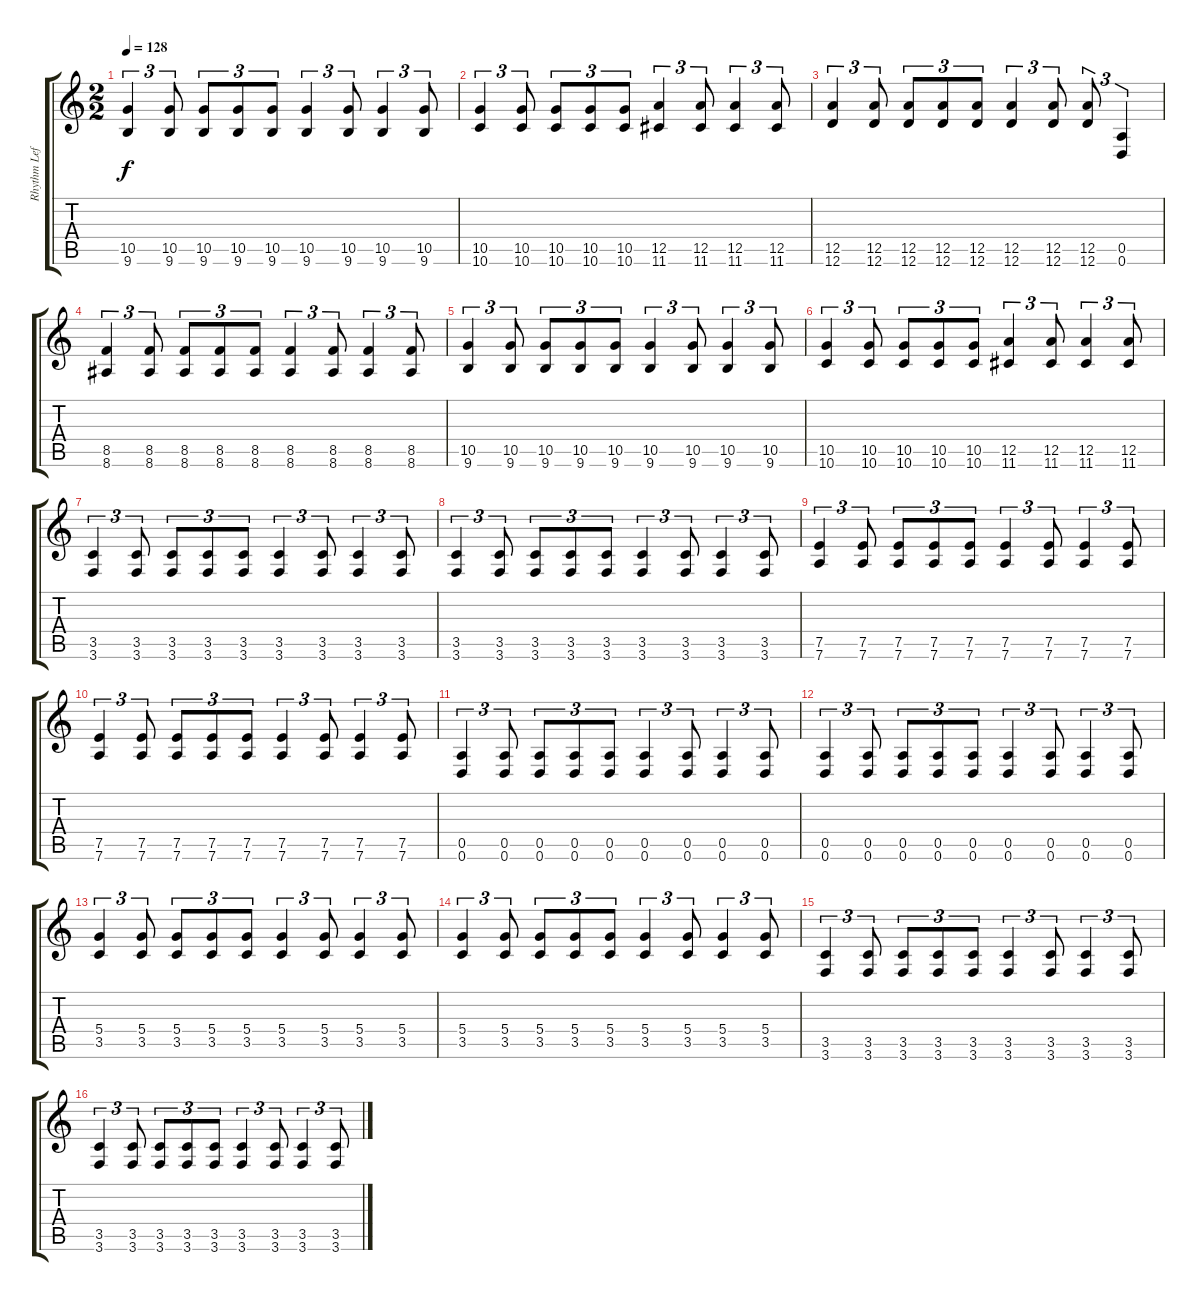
\track ("Rhythm Left" "Rhythm Lef") {instrument overdrivenguitar}
\staff {score tabs}
\tuning (E4 B3 G3 D3 A2 D2) {hide}
\ts (2 2)
\tempo 128
\clef g2
\ks c
(10.5 9.6).4{tu (3 2) dy f} (10.5 9.6).8{tu (3 2)} (10.5 9.6).8{tu (3 2)} (10.5 9.6).8{tu (3 2)} (10.5 9.6).8{tu (3 2)} (10.5 9.6).4{tu (3 2)} (10.5 9.6).8{tu (3 2)} (10.5 9.6).4{tu (3 2)} (10.5 9.6).8{tu (3 2)} |
(10.5 10.6).4{tu (3 2)} (10.5 10.6).8{tu (3 2)} (10.5 10.6).8{tu (3 2)} (10.5 10.6).8{tu (3 2)} (10.5 10.6).8{tu (3 2)} (12.5 11.6).4{tu (3 2)} (12.5 11.6).8{tu (3 2)} (12.5 11.6).4{tu (3 2)} (12.5 11.6).8{tu (3 2)} |
(12.5 12.6).4{tu (3 2)} (12.5 12.6).8{tu (3 2)} (12.5 12.6).8{tu (3 2)} (12.5 12.6).8{tu (3 2)} (12.5 12.6).8{tu (3 2)} (12.5 12.6).4{tu (3 2)} (12.5 12.6).8{tu (3 2)} (12.5 12.6).8{tu (3 2)} (0.5 0.6).4{tu (3 2)} |
(8.5 8.6).4{tu (3 2)} (8.5 8.6).8{tu (3 2)} (8.5 8.6).8{tu (3 2)} (8.5 8.6).8{tu (3 2)} (8.5 8.6).8{tu (3 2)} (8.5 8.6).4{tu (3 2)} (8.5 8.6).8{tu (3 2)} (8.5 8.6).4{tu (3 2)} (8.5 8.6).8{tu (3 2)} |
(10.5 9.6).4{tu (3 2)} (10.5 9.6).8{tu (3 2)} (10.5 9.6).8{tu (3 2)} (10.5 9.6).8{tu (3 2)} (10.5 9.6).8{tu (3 2)} (10.5 9.6).4{tu (3 2)} (10.5 9.6).8{tu (3 2)} (10.5 9.6).4{tu (3 2)} (10.5 9.6).8{tu (3 2)} |
(10.5 10.6).4{tu (3 2)} (10.5 10.6).8{tu (3 2)} (10.5 10.6).8{tu (3 2)} (10.5 10.6).8{tu (3 2)} (10.5 10.6).8{tu (3 2)} (12.5 11.6).4{tu (3 2)} (12.5 11.6).8{tu (3 2)} (12.5 11.6).4{tu (3 2)} (12.5 11.6).8{tu (3 2)} |
(3.5 3.6).4{tu (3 2)} (3.5 3.6).8{tu (3 2)} (3.5 3.6).8{tu (3 2)} (3.5 3.6).8{tu (3 2)} (3.5 3.6).8{tu (3 2)} (3.5 3.6).4{tu (3 2)} (3.5 3.6).8{tu (3 2)} (3.5 3.6).4{tu (3 2)} (3.5 3.6).8{tu (3 2)} |
(3.5 3.6).4{tu (3 2)} (3.5 3.6).8{tu (3 2)} (3.5 3.6).8{tu (3 2)} (3.5 3.6).8{tu (3 2)} (3.5 3.6).8{tu (3 2)} (3.5 3.6).4{tu (3 2)} (3.5 3.6).8{tu (3 2)} (3.5 3.6).4{tu (3 2)} (3.5 3.6).8{tu (3 2)} |
(7.5 7.6).4{tu (3 2)} (7.5 7.6).8{tu (3 2)} (7.5 7.6).8{tu (3 2)} (7.5 7.6).8{tu (3 2)} (7.5 7.6).8{tu (3 2)} (7.5 7.6).4{tu (3 2)} (7.5 7.6).8{tu (3 2)} (7.5 7.6).4{tu (3 2)} (7.5 7.6).8{tu (3 2)} |
(7.5 7.6).4{tu (3 2)} (7.5 7.6).8{tu (3 2)} (7.5 7.6).8{tu (3 2)} (7.5 7.6).8{tu (3 2)} (7.5 7.6).8{tu (3 2)} (7.5 7.6).4{tu (3 2)} (7.5 7.6).8{tu (3 2)} (7.5 7.6).4{tu (3 2)} (7.5 7.6).8{tu (3 2)} |
(0.5 0.6).4{tu (3 2)} (0.5 0.6).8{tu (3 2)} (0.5 0.6).8{tu (3 2)} (0.5 0.6).8{tu (3 2)} (0.5 0.6).8{tu (3 2)} (0.5 0.6).4{tu (3 2)} (0.5 0.6).8{tu (3 2)} (0.5 0.6).4{tu (3 2)} (0.5 0.6).8{tu (3 2)} |
(0.5 0.6).4{tu (3 2)} (0.5 0.6).8{tu (3 2)} (0.5 0.6).8{tu (3 2)} (0.5 0.6).8{tu (3 2)} (0.5 0.6).8{tu (3 2)} (0.5 0.6).4{tu (3 2)} (0.5 0.6).8{tu (3 2)} (0.5 0.6).4{tu (3 2)} (0.5 0.6).8{tu (3 2)} |
(5.4 3.5).4{tu (3 2)} (5.4 3.5).8{tu (3 2)} (5.4 3.5).8{tu (3 2)} (5.4 3.5).8{tu (3 2)} (5.4 3.5).8{tu (3 2)} (5.4 3.5).4{tu (3 2)} (5.4 3.5).8{tu (3 2)} (5.4 3.5).4{tu (3 2)} (5.4 3.5).8{tu (3 2)} |
(5.4 3.5).4{tu (3 2)} (5.4 3.5).8{tu (3 2)} (5.4 3.5).8{tu (3 2)} (5.4 3.5).8{tu (3 2)} (5.4 3.5).8{tu (3 2)} (5.4 3.5).4{tu (3 2)} (5.4 3.5).8{tu (3 2)} (5.4 3.5).4{tu (3 2)} (5.4 3.5).8{tu (3 2)} |
(3.5 3.6).4{tu (3 2)} (3.5 3.6).8{tu (3 2)} (3.5 3.6).8{tu (3 2)} (3.5 3.6).8{tu (3 2)} (3.5 3.6).8{tu (3 2)} (3.5 3.6).4{tu (3 2)} (3.5 3.6).8{tu (3 2)} (3.5 3.6).4{tu (3 2)} (3.5 3.6).8{tu (3 2)} |
(3.5 3.6).4{tu (3 2)} (3.5 3.6).8{tu (3 2)} (3.5 3.6).8{tu (3 2)} (3.5 3.6).8{tu (3 2)} (3.5 3.6).8{tu (3 2)} (3.5 3.6).4{tu (3 2)} (3.5 3.6).8{tu (3 2)} (3.5 3.6).4{tu (3 2)} (3.5 3.6).8{tu (3 2)}
